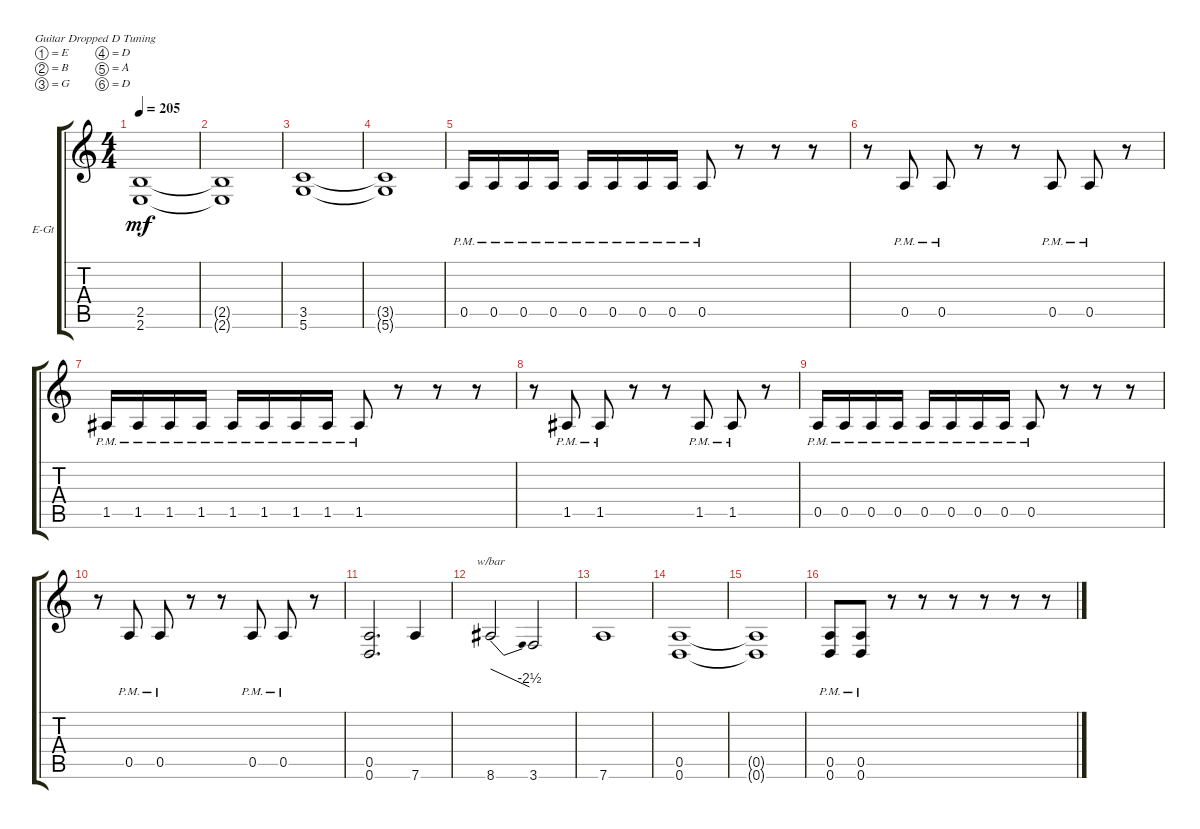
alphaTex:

\defaultSystemsLayout 4
\bracketExtendMode groupsimilarinstruments
\firstSystemTrackNameOrientation horizontal
\otherSystemsTrackNameOrientation horizontal
\track ("left" "E-Gt") {instrument overdrivenguitar}
\staff {score tabs}
\tuning (E4 B3 G3 D3 A2 D2)
\ts (4 4)
\tempo 205
\clef g2
\ks c
(2.6 2.5).1{dy mf} |
(2.5{t} 2.6{t}).1 |
(3.5 5.6).1 |
(5.6{t} 3.5{t}).1 |
0.5{pm}.16 0.5{pm}.16 0.5{pm}.16 0.5{pm}.16 0.5{pm}.16 0.5{pm}.16 0.5{pm}.16 0.5{pm}.16 0.5{pm}.8 r.8 r.8 r.8 |
r.8 0.5{pm}.8 0.5{pm}.8 r.8 r.8 0.5{pm}.8 0.5{pm}.8 r.8 |
1.5{pm}.16 1.5{pm}.16 1.5{pm}.16 1.5{pm}.16 1.5{pm}.16 1.5{pm}.16 1.5{pm}.16 1.5{pm}.16 1.5{pm}.8 r.8 r.8 r.8 |
r.8 1.5{pm}.8 1.5{pm}.8 r.8 r.8 1.5{pm}.8 1.5{pm}.8 r.8 |
0.5{pm}.16 0.5{pm}.16 0.5{pm}.16 0.5{pm}.16 0.5{pm}.16 0.5{pm}.16 0.5{pm}.16 0.5{pm}.16 0.5{pm}.8 r.8 r.8 r.8 |
r.8 0.5{pm}.8 0.5{pm}.8 r.8 r.8 0.5{pm}.8 0.5{pm}.8 r.8 |
(0.6 0.5).2{d} 7.6.4 |
8.6.2{tbe (dive default 42.6 0 59.4 -10)} 3.6.2 |
7.6.1 |
(0.6 0.5).1 |
(0.6{t} 0.5{t}).1 |
(0.6{pm} 0.5{pm}).8 (0.6{pm} 0.5{pm}).8 r.8 r.8 r.8 r.8 r.8 r.8
